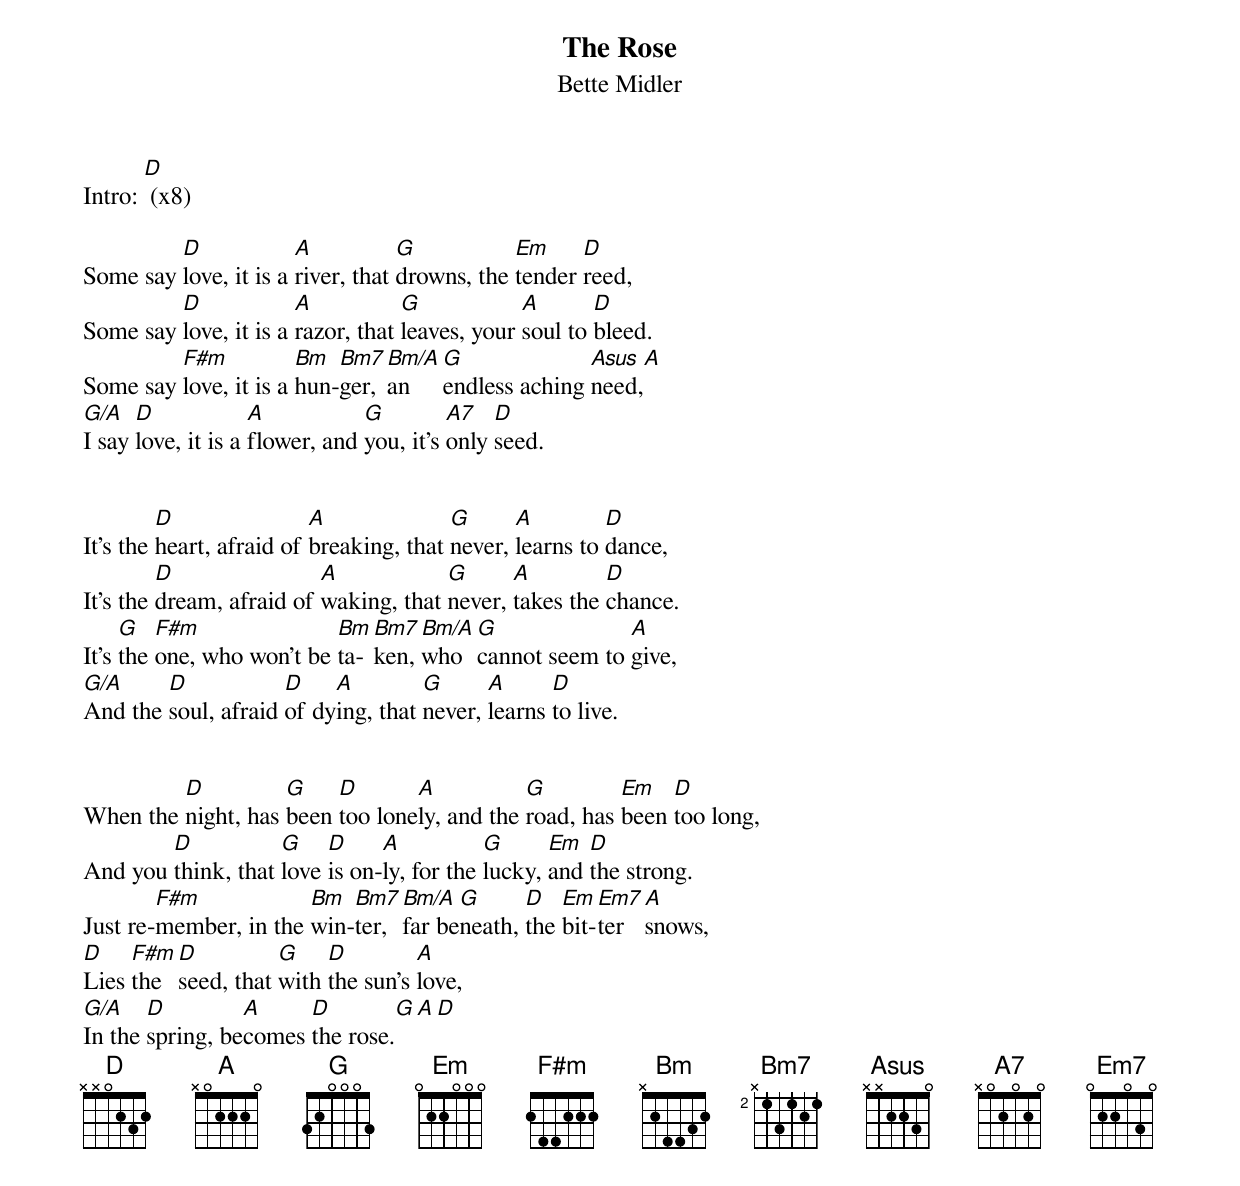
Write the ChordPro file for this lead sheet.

{t: The Rose}
{st: Bette Midler}
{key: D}

Intro: [D] (x8)

Some say [D]love, it is a [A]river, that [G]drowns, the [Em]tender [D]reed,
Some say [D]love, it is a [A]razor, that [G]leaves, your [A]soul to [D]bleed.
Some say [F#m]love, it is a [Bm]hun-[Bm7]ger, [Bm/A]an [G]endless aching [Asus]need,[A]
[G/A]I say [D]love, it is a [A]flower, and [G]you, it's [A7]only [D]seed.


It's the [D]heart, afraid of [A]breaking, that [G]never, [A]learns to [D]dance,
It's the [D]dream, afraid of [A]waking, that [G]never, [A]takes the [D]chance.
It's [G]the [F#m]one, who won't be [Bm]ta-[Bm7]ken, [Bm/A]who [G]cannot seem to [A]give,
[G/A]And the [D]soul, afraid [D]of dy[A]ing, that [G]never, [A]learns [D]to live.


When the [D]night, has [G]been [D]too lone[A]ly, and the [G]road, has [Em]been [D]too long,
And you [D]think, that [G]love [D]is on-[A]ly, for the [G]lucky, [Em]and [D]the strong.
Just re-[F#m]member, in the [Bm]win-[Bm7]ter, [Bm/A]far be[G]neath, [D]the [Em]bit-[Em7]ter [A]snows,
[D]Lies [F#m]the [D]seed, that [G]with [D]the sun's [A]love,
[G/A]In the [D]spring, be[A]comes [D]the rose.[G][A][D]
